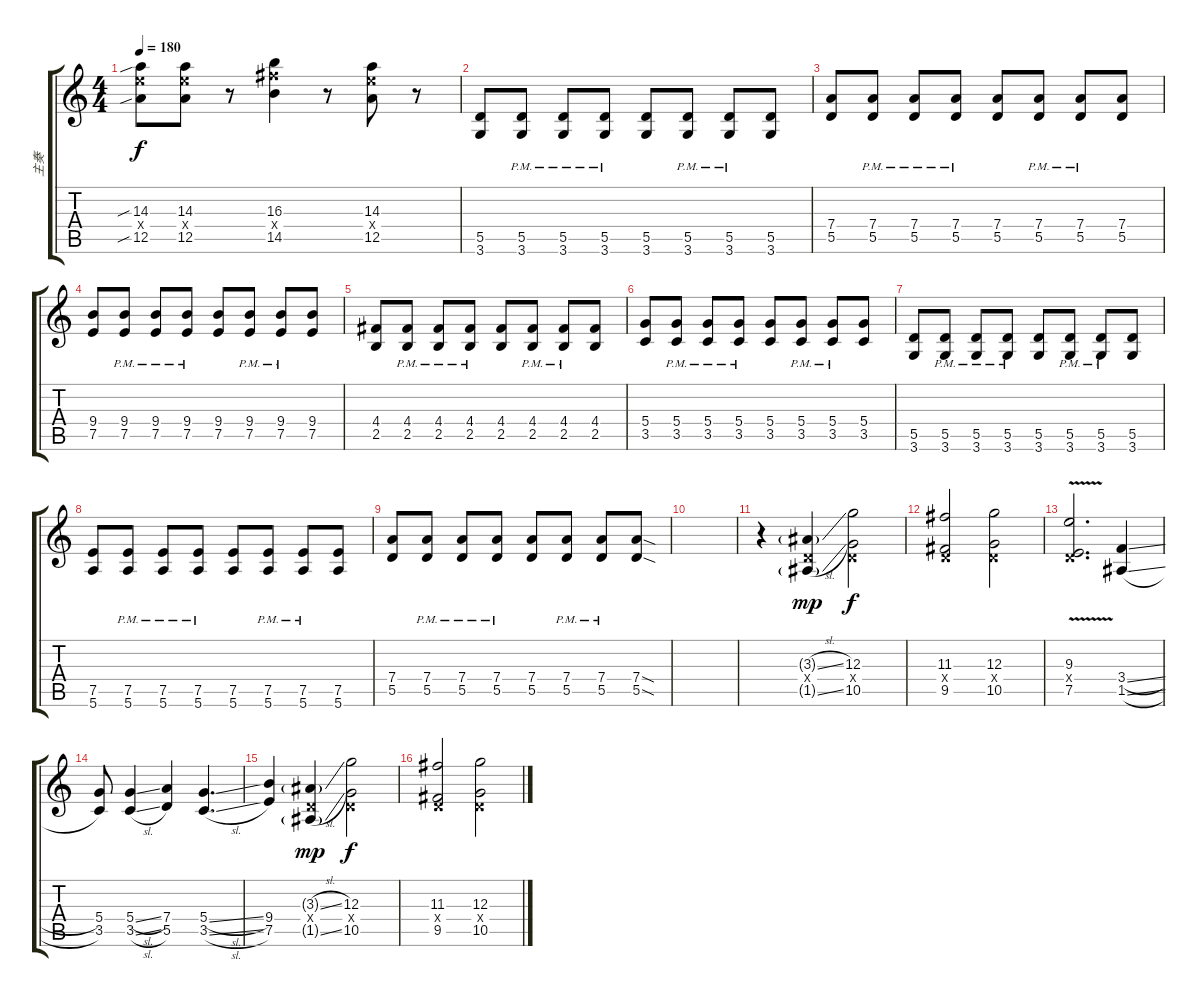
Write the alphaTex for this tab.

\track ("主奏" "主奏") {instrument distortionguitar}
\staff {score tabs}
\tuning (E4 B3 G3 D3 A2 E2) {hide}
\ts (4 4)
\tempo 180
\clef g2
\ks c
(14.3{sib} 14.4{x} 12.5{sib}).8{dy f} (14.3 14.4{x} 12.5).8 r.8 (16.3 16.4{x} 14.5).4 r.8 (14.3 14.4{x} 12.5).8 r.8 |
(5.5 3.6).8 (5.5{pm} 3.6{pm}).8 (5.5{pm} 3.6{pm}).8 (5.5{pm} 3.6{pm}).8 (5.5 3.6).8 (5.5{pm} 3.6).8 (5.5{pm} 3.6).8 (5.5 3.6).8 |
(7.4 5.5).8 (7.4{pm} 5.5{pm}).8 (7.4{pm} 5.5{pm}).8 (7.4{pm} 5.5{pm}).8 (7.4 5.5).8 (7.4{pm} 5.5{pm}).8 (7.4 5.5{pm}).8 (7.4 5.5).8 |
(9.4 7.5).8 (9.4{pm} 7.5{pm}).8 (9.4{pm} 7.5{pm}).8 (9.4{pm} 7.5{pm}).8 (9.4 7.5).8 (9.4{pm} 7.5).8 (9.4 7.5{pm}).8 (9.4 7.5).8 |
(4.4 2.5).8 (4.4 2.5{pm}).8 (4.4 2.5{pm}).8 (4.4 2.5{pm}).8 (4.4 2.5).8 (4.4{pm} 2.5).8 (4.4 2.5{pm}).8 (4.4 2.5).8 |
(5.4 3.5).8 (5.4 3.5{pm}).8 (5.4 3.5{pm}).8 (5.4 3.5{pm}).8 (5.4 3.5).8 (5.4{pm} 3.5).8 (5.4 3.5{pm}).8 (5.4 3.5).8 |
(5.5 3.6).8 (5.5{pm} 3.6{pm}).8 (5.5{pm} 3.6{pm}).8 (5.5{pm} 3.6{pm}).8 (5.5 3.6).8 (5.5{pm} 3.6).8 (5.5 3.6{pm}).8 (5.5 3.6).8 |
(7.5 5.6).8 (7.5{pm} 5.6{pm}).8 (7.5{pm} 5.6{pm}).8 (7.5{pm} 5.6{pm}).8 (7.5 5.6).8 (7.5{pm} 5.6).8 (7.5{pm} 5.6).8 (7.5 5.6).8 |
(7.4 5.5).8 (7.4{pm} 5.5{pm}).8 (7.4{pm} 5.5{pm}).8 (7.4{pm} 5.5{pm}).8 (7.4 5.5).8 (7.4{pm} 5.5).8 (7.4 5.5{pm}).8 (7.4{sod} 5.5{sod}).8 |
|
r.4 (3.3{sl g} 0.4{x} 1.5{sl g}).4{dy mp} (12.3 0.4{x} 10.5).2{dy f} |
(11.3 0.4{x} 9.5).2 (12.3 0.4{x} 10.5).2 |
(9.3{v} 0.4{x} 7.5).2{d} (3.4{sl} 1.5{sl}).4 |
(5.4 3.5).8 (5.4{sl} 3.5{sl}).4 (7.4 5.5).4 (5.4{sl} 3.5{sl}).4{d} |
(9.4 7.5).4 (3.3{sl g} 0.4{x} 1.5{sl g}).4{dy mp} (12.3 0.4{x} 10.5).2{dy f} |
(11.3 0.4{x} 9.5).2 (12.3 0.4{x} 10.5).2
